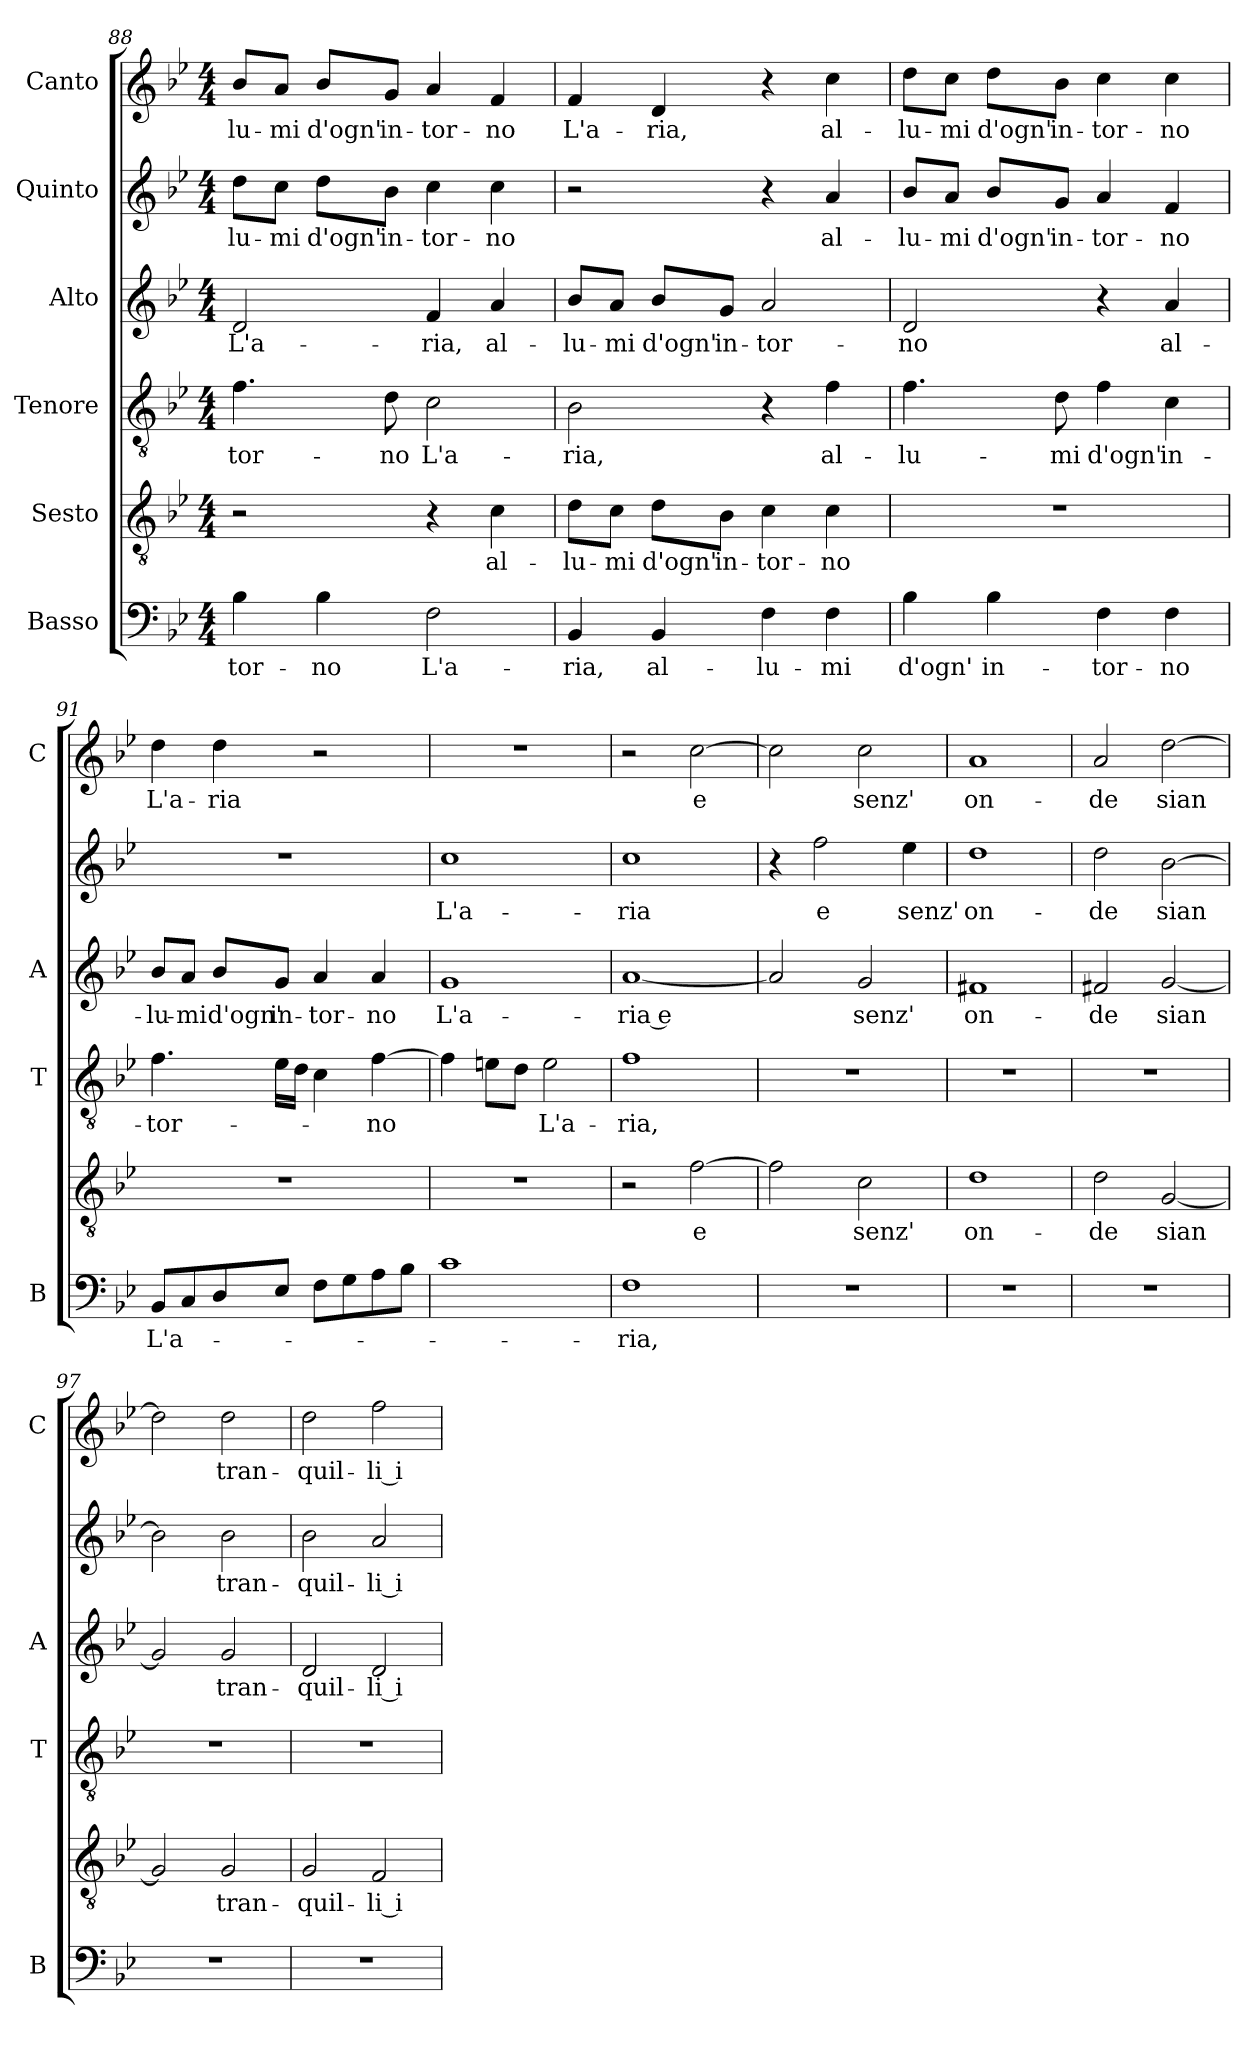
**kern	**text	**kern	**text	**kern	**text	**kern	**text	**kern	**text	**kern	**text
*part6	*part6	*part5	*part5	*part4	*part4	*part3	*part3	*part2	*part2	*part1	*part1
*staff6	*staff6	*staff5	*staff5	*staff4	*staff4	*staff3	*staff3	*staff2	*staff2	*staff1	*staff1
*I"Basso	*	*I"Sesto	*	*I"Tenore	*	*I"Alto	*	*I"Quinto	*	*I"Canto	*
*I'B	*	*	*	*I'T	*	*I'A	*	*	*	*I'C	*
*clefF4	*	*clefGv2	*	*clefGv2	*	*clefG2	*	*clefG2	*	*clefG2	*
*k[b-e-]	*	*k[b-e-]	*	*k[b-e-]	*	*k[b-e-]	*	*k[b-e-]	*	*k[b-e-]	*
*B-:	*	*B-:	*	*B-:	*	*B-:	*	*B-:	*	*B-:	*
*M4/4	*	*M4/4	*	*M4/4	*	*M4/4	*	*M4/4	*	*M4/4	*
=88	=88	=88	=88	=88	=88	=88	=88	=88	=88	=88	=88
!	!LO:LY:b	!	!	!	!LO:LY:b	!	!LO:LY:b	!	!LO:LY:b	!	!LO:LY:b
4B-\	-tor-	2r	.	4.f\	-tor-	2d/	L'a-	8dd\L	-lu-	8b-/L	-lu-
!	!	!	!	!	!	!	!	!	!LO:LY:b	!	!LO:LY:b
.	.	.	.	.	.	.	.	8cc\J	-mi	8a/J	-mi
!	!LO:LY:b	!	!	!	!	!	!	!	!LO:LY:b	!	!LO:LY:b
4B-\	-no	.	.	.	.	.	.	8dd\L	d'ogn'	8b-/L	d'ogn'
!	!	!	!	!	!LO:LY:b	!	!	!	!LO:LY:b	!	!LO:LY:b
.	.	.	.	8d\	-no	.	.	8b-\J	in-	8g/J	in-
!	!LO:LY:b	!	!	!	!LO:LY:b	!	!LO:LY:b	!	!LO:LY:b	!	!LO:LY:b
2F\	L'a-	4r	.	2c\	L'a-	4f/	-ria,	4cc\	-tor-	4a/	-tor-
!	!	!	!LO:LY:b	!	!	!	!LO:LY:b	!	!LO:LY:b	!	!LO:LY:b
.	.	4c\	al-	.	.	4a/	al-	4cc\	-no	4f/	-no
=89	=89	=89	=89	=89	=89	=89	=89	=89	=89	=89	=89
!	!LO:LY:b	!	!LO:LY:b	!	!LO:LY:b	!	!LO:LY:b	!	!	!	!LO:LY:b
4BB-/	-ria,	8d\L	-lu-	2B-\	-ria,	8b-/L	-lu-	2r	.	4f/	L'a-
!	!	!	!LO:LY:b	!	!	!	!LO:LY:b	!	!	!	!
.	.	8c\J	-mi	.	.	8a/J	-mi	.	.	.	.
!	!LO:LY:b	!	!LO:LY:b	!	!	!	!LO:LY:b	!	!	!	!LO:LY:b
4BB-/	al-	8d\L	d'ogn'	.	.	8b-/L	d'ogn'	.	.	4d/	-ria,
!	!	!	!LO:LY:b	!	!	!	!LO:LY:b	!	!	!	!
.	.	8B-\J	in-	.	.	8g/J	in-	.	.	.	.
!	!LO:LY:b	!	!LO:LY:b	!	!	!	!LO:LY:b	!	!	!	!
4F\	-lu-	4c\	-tor-	4r	.	2a/	-tor-	4r	.	4r	.
!	!LO:LY:b	!	!LO:LY:b	!	!LO:LY:b	!	!	!	!LO:LY:b	!	!LO:LY:b
4F\	-mi	4c\	-no	4f\	al-	.	.	4a/	al-	4cc\	al-
=90	=90	=90	=90	=90	=90	=90	=90	=90	=90	=90	=90
!	!LO:LY:b	!	!	!	!LO:LY:b	!	!LO:LY:b	!	!LO:LY:b	!	!LO:LY:b
4B-\	d'ogn'	1r	.	4.f\	-lu-	2d/	-no	8b-/L	-lu-	8dd\L	-lu-
!	!	!	!	!	!	!	!	!	!LO:LY:b	!	!LO:LY:b
.	.	.	.	.	.	.	.	8a/J	-mi	8cc\J	-mi
!	!LO:LY:b	!	!	!	!	!	!	!	!LO:LY:b	!	!LO:LY:b
4B-\	in-	.	.	.	.	.	.	8b-/L	d'ogn'	8dd\L	d'ogn'
!	!	!	!	!	!LO:LY:b	!	!	!	!LO:LY:b	!	!LO:LY:b
.	.	.	.	8d\	-mi	.	.	8g/J	in-	8b-\J	in-
!	!LO:LY:b	!	!	!	!LO:LY:b	!	!	!	!LO:LY:b	!	!LO:LY:b
4F\	-tor-	.	.	4f\	d'ogn'	4r	.	4a/	-tor-	4cc\	-tor-
!	!LO:LY:b	!	!	!	!LO:LY:b	!	!LO:LY:b	!	!LO:LY:b	!	!LO:LY:b
4F\	-no	.	.	4c\	in-	4a/	al-	4f/	-no	4cc\	-no
!!LO:LB:g=z
=91	=91	=91	=91	=91	=91	=91	=91	=91	=91	=91	=91
!	!LO:LY:b	!	!	!	!LO:LY:b	!	!LO:LY:b	!	!	!	!LO:LY:b
8BB-/L	L'a-	1r	.	4.f\	-tor-	8b-/L	-lu-	1r	.	4dd\	L'a-
!	!	!	!	!	!	!	!LO:LY:b	!	!	!	!
8C/	.	.	.	.	.	8a/J	-mi	.	.	.	.
!	!	!	!	!	!	!	!LO:LY:b	!	!	!	!LO:LY:b
8D/	.	.	.	.	.	8b-/L	d'ogn'	.	.	4dd\	-ria
!	!	!	!	!	!	!	!LO:LY:b	!	!	!	!
8E-/J	.	.	.	16e-\LL	.	8g/J	in-	.	.	.	.
.	.	.	.	16d\JJ	.	.	.	.	.	.	.
!	!	!	!	!	!	!	!LO:LY:b	!	!	!	!
8F\L	.	.	.	4c\	.	4a/	-tor-	.	.	2r	.
8G\	.	.	.	.	.	.	.	.	.	.	.
!	!	!	!	!	!LO:LY:b	!	!LO:LY:b	!	!	!	!
8A\	.	.	.	[4f\	-no	4a/	-no	.	.	.	.
8B-\J	.	.	.	.	.	.	.	.	.	.	.
=92	=92	=92	=92	=92	=92	=92	=92	=92	=92	=92	=92
!	!	!	!	!	!	!	!LO:LY:b	!	!LO:LY:b	!	!
1c	.	1r	.	4f\]	.	1g	L'a-	1cc	L'a-	1r	.
.	.	.	.	8en\L	.	.	.	.	.	.	.
.	.	.	.	8d\J	.	.	.	.	.	.	.
!	!	!	!	!	!LO:LY:b	!	!	!	!	!	!
.	.	.	.	2e\	L'a-	.	.	.	.	.	.
=93	=93	=93	=93	=93	=93	=93	=93	=93	=93	=93	=93
!	!LO:LY:b	!	!	!	!LO:LY:b	!	!LO:LY:b	!	!LO:LY:b	!	!
1F	-ria,	2r	.	1f	-ria,	[1a	-ria e	1cc	-ria	2r	.
!	!	!	!LO:LY:b	!	!	!	!	!	!	!	!LO:LY:b
.	.	[2f\	e	.	.	.	.	.	.	[2cc\	e
=94	=94	=94	=94	=94	=94	=94	=94	=94	=94	=94	=94
1r	.	2f\]	.	1r	.	2a/]	.	4r	.	2cc\]	.
!	!	!	!	!	!	!	!	!	!LO:LY:b	!	!
.	.	.	.	.	.	.	.	2ff\	e	.	.
!	!	!	!LO:LY:b	!	!	!	!LO:LY:b	!	!	!	!LO:LY:b
.	.	2c\	senz'	.	.	2g/	senz'	.	.	2cc\	senz'
!	!	!	!	!	!	!	!	!	!LO:LY:b	!	!
.	.	.	.	.	.	.	.	4ee-\	senz'	.	.
=95	=95	=95	=95	=95	=95	=95	=95	=95	=95	=95	=95
!	!	!	!LO:LY:b	!	!	!	!LO:LY:b	!	!LO:LY:b	!	!LO:LY:b
1r	.	1d	on-	1r	.	1f#X	on-	1dd	on-	1a	on-
=96	=96	=96	=96	=96	=96	=96	=96	=96	=96	=96	=96
!	!	!	!LO:LY:b	!	!	!	!LO:LY:b	!	!LO:LY:b	!	!LO:LY:b
1r	.	2d\	-de	1r	.	2f#X/	-de	2dd\	-de	2a/	-de
!	!	!	!LO:LY:b	!	!	!	!LO:LY:b	!	!LO:LY:b	!	!LO:LY:b
.	.	[2G/	sian	.	.	[2g/	sian	[2b-\	sian	[2dd\	sian
=97	=97	=97	=97	=97	=97	=97	=97	=97	=97	=97	=97
1r	.	2G/]	.	1r	.	2g/]	.	2b-\]	.	2dd\]	.
!	!	!	!LO:LY:b	!	!	!	!LO:LY:b	!	!LO:LY:b	!	!LO:LY:b
.	.	2G/	tran-	.	.	2g/	tran-	2b-\	tran-	2dd\	tran-
=98	=98	=98	=98	=98	=98	=98	=98	=98	=98	=98	=98
!	!	!	!LO:LY:b	!	!	!	!LO:LY:b	!	!LO:LY:b	!	!LO:LY:b
1r	.	2G/	-quil-	1r	.	2d/	-quil-	2b-\	-quil-	2dd\	-quil-
!	!	!	!LO:LY:b	!	!	!	!LO:LY:b	!	!LO:LY:b	!	!LO:LY:b
.	.	2F/	-li i	.	.	2d/	-li i	2a/	-li i	2ff\	-li i
=	=	=	=	=	=	=	=	=	=	=	=
*-	*-	*-	*-	*-	*-	*-	*-	*-	*-	*-	*-
